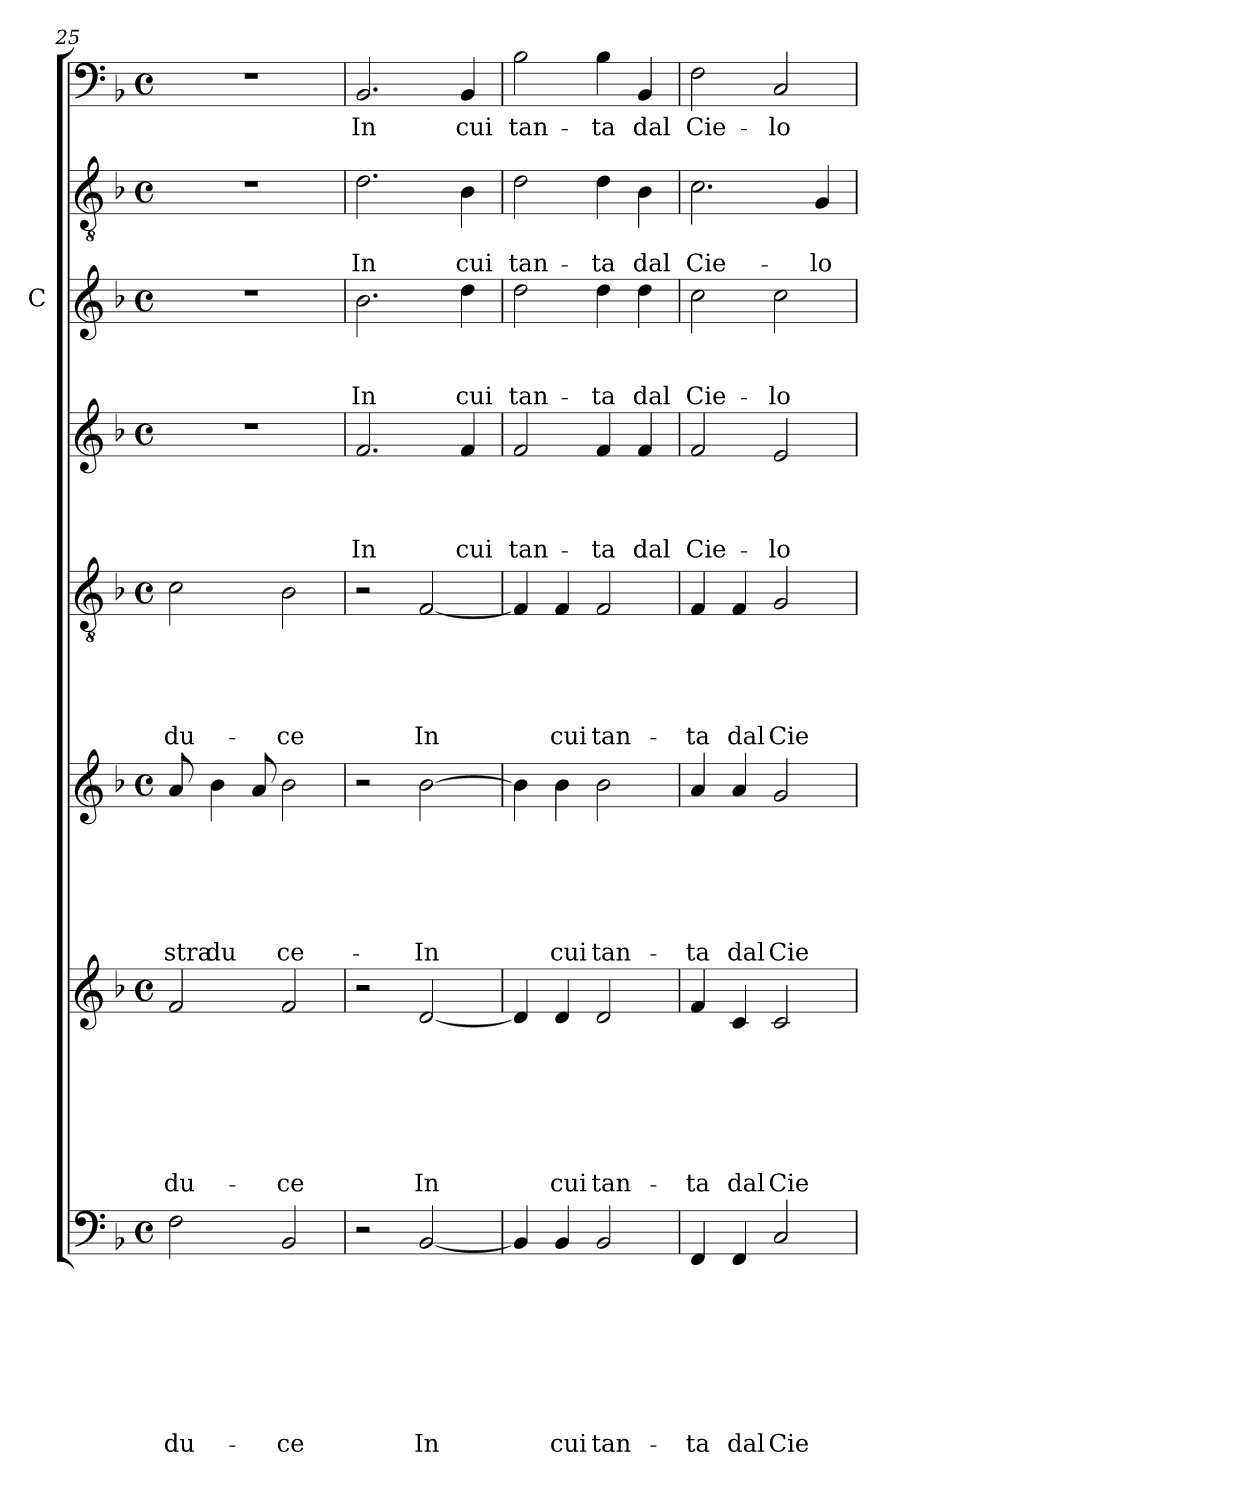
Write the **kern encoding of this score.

**kern	**text	**text	**text	**text	**text	**text	**text	**text	**kern	**text	**text	**text	**text	**text	**text	**text	**kern	**text	**text	**text	**text	**text	**text	**kern	**text	**text	**text	**text	**text	**kern	**text	**text	**text	**text	**kern	**text	**text	**text	**kern	**text	**text	**kern	**text
*part8	*part8	*part8	*part8	*part8	*part8	*part8	*part8	*part8	*part7	*part7	*part7	*part7	*part7	*part7	*part7	*part7	*part6	*part6	*part6	*part6	*part6	*part6	*part6	*part5	*part5	*part5	*part5	*part5	*part5	*part4	*part4	*part4	*part4	*part4	*part3	*part3	*part3	*part3	*part2	*part2	*part2	*part1	*part1
*staff8	*staff8	*staff8	*staff8	*staff8	*staff8	*staff8	*staff8	*staff8	*staff7	*staff7	*staff7	*staff7	*staff7	*staff7	*staff7	*staff7	*staff6	*staff6	*staff6	*staff6	*staff6	*staff6	*staff6	*staff5	*staff5	*staff5	*staff5	*staff5	*staff5	*staff4	*staff4	*staff4	*staff4	*staff4	*staff3	*staff3	*staff3	*staff3	*staff2	*staff2	*staff2	*staff1	*staff1
*	*	*	*	*	*	*	*	*	*	*	*	*	*	*	*	*	*	*	*	*	*	*	*	*	*	*	*	*	*	*	*	*	*	*	*I"C	*	*	*	*	*	*	*	*
*clefF4	*	*	*	*	*	*	*	*	*clefG2	*	*	*	*	*	*	*	*clefG2	*	*	*	*	*	*	*clefGv2	*	*	*	*	*	*clefG2	*	*	*	*	*clefG2	*	*	*	*clefGv2	*	*	*clefF4	*
*k[b-]	*	*	*	*	*	*	*	*	*k[b-]	*	*	*	*	*	*	*	*k[b-]	*	*	*	*	*	*	*k[b-]	*	*	*	*	*	*k[b-]	*	*	*	*	*k[b-]	*	*	*	*k[b-]	*	*	*k[b-]	*
*F:	*	*	*	*	*	*	*	*	*F:	*	*	*	*	*	*	*	*F:	*	*	*	*	*	*	*F:	*	*	*	*	*	*F:	*	*	*	*	*F:	*	*	*	*F:	*	*	*F:	*
*M4/4	*	*	*	*	*	*	*	*	*M4/4	*	*	*	*	*	*	*	*M4/4	*	*	*	*	*	*	*M4/4	*	*	*	*	*	*M4/4	*	*	*	*	*M4/4	*	*	*	*M4/4	*	*	*M4/4	*
*met(c)	*	*	*	*	*	*	*	*	*met(c)	*	*	*	*	*	*	*	*met(c)	*	*	*	*	*	*	*met(c)	*	*	*	*	*	*met(c)	*	*	*	*	*met(c)	*	*	*	*met(c)	*	*	*met(c)	*
=25	=25	=25	=25	=25	=25	=25	=25	=25	=25	=25	=25	=25	=25	=25	=25	=25	=25	=25	=25	=25	=25	=25	=25	=25	=25	=25	=25	=25	=25	=25	=25	=25	=25	=25	=25	=25	=25	=25	=25	=25	=25	=25	=25
!	!	!	!	!	!	!	!	!LO:LY:b	!	!	!	!	!	!	!	!LO:LY:b	!	!	!	!	!	!	!LO:LY:b	!	!	!	!	!	!LO:LY:b	!	!	!	!	!	!	!	!	!	!	!	!	!	!
2F\	.	.	.	.	.	.	.	du-	2f/	.	.	.	.	.	.	du-	8a/	.	.	.	.	.	stra	2c\	.	.	.	.	du-	1r	.	.	.	.	1r	.	.	.	1r	.	.	1r	.
!	!	!	!	!	!	!	!	!	!	!	!	!	!	!	!	!	!	!	!	!	!	!	!LO:LY:b	!	!	!	!	!	!	!	!	!	!	!	!	!	!	!	!	!	!	!	!
.	.	.	.	.	.	.	.	.	.	.	.	.	.	.	.	.	4b-\	.	.	.	.	.	du	.	.	.	.	.	.	.	.	.	.	.	.	.	.	.	.	.	.	.	.
.	.	.	.	.	.	.	.	.	.	.	.	.	.	.	.	.	8a/	.	.	.	.	.	.	.	.	.	.	.	.	.	.	.	.	.	.	.	.	.	.	.	.	.	.
!	!	!	!	!	!	!	!	!LO:LY:b	!	!	!	!	!	!	!	!LO:LY:b	!	!	!	!	!	!	!LO:LY:b	!	!	!	!	!	!LO:LY:b	!	!	!	!	!	!	!	!	!	!	!	!	!	!
2BB-/	.	.	.	.	.	.	.	-ce	2f/	.	.	.	.	.	.	-ce	2b-\	.	.	.	.	.	ce-	2B-\	.	.	.	.	-ce	.	.	.	.	.	.	.	.	.	.	.	.	.	.
!!LO:PB:g=z
=26	=26	=26	=26	=26	=26	=26	=26	=26	=26	=26	=26	=26	=26	=26	=26	=26	=26	=26	=26	=26	=26	=26	=26	=26	=26	=26	=26	=26	=26	=26	=26	=26	=26	=26	=26	=26	=26	=26	=26	=26	=26	=26	=26
!	!	!	!	!	!	!	!	!	!	!	!	!	!	!	!	!	!	!	!	!	!	!	!	!	!	!	!	!	!	!	!	!	!	!LO:LY:b	!	!	!	!LO:LY:b	!	!	!LO:LY:b	!	!LO:LY:b
2r	.	.	.	.	.	.	.	.	2r	.	.	.	.	.	.	.	2r	.	.	.	.	.	.	2r	.	.	.	.	.	2.f/	.	.	.	-In	2.b-\	.	.	In	2.d\	.	In	2.BB-/	In
!	!	!	!	!	!	!	!	!LO:LY:b	!	!	!	!	!	!	!	!LO:LY:b	!	!	!	!	!	!	!LO:LY:b	!	!	!	!	!	!LO:LY:b	!	!	!	!	!	!	!	!	!	!	!	!	!	!
[<2BB-/	.	.	.	.	.	.	.	In	[<2d/	.	.	.	.	.	.	In	[>2b-\	.	.	.	.	.	-In	[<2F/	.	.	.	.	In	.	.	.	.	.	.	.	.	.	.	.	.	.	.
!	!	!	!	!	!	!	!	!	!	!	!	!	!	!	!	!	!	!	!	!	!	!	!	!	!	!	!	!	!	!	!	!	!	!LO:LY:b	!	!	!	!LO:LY:b	!	!	!LO:LY:b	!	!LO:LY:b
.	.	.	.	.	.	.	.	.	.	.	.	.	.	.	.	.	.	.	.	.	.	.	.	.	.	.	.	.	.	4f/	.	.	.	cui	4dd\	.	.	cui	4B-\	.	cui	4BB-/	cui
=27	=27	=27	=27	=27	=27	=27	=27	=27	=27	=27	=27	=27	=27	=27	=27	=27	=27	=27	=27	=27	=27	=27	=27	=27	=27	=27	=27	=27	=27	=27	=27	=27	=27	=27	=27	=27	=27	=27	=27	=27	=27	=27	=27
!	!	!	!	!	!	!	!	!	!	!	!	!	!	!	!	!	!	!	!	!	!	!	!	!	!	!	!	!	!	!	!	!	!	!LO:LY:b	!	!	!	!LO:LY:b	!	!	!LO:LY:b	!	!LO:LY:b
4BB-/]	.	.	.	.	.	.	.	.	4d/]	.	.	.	.	.	.	.	4b-\]	.	.	.	.	.	.	4F/]	.	.	.	.	.	2f/	.	.	.	tan-	2dd\	.	.	tan-	2d\	.	tan-	2B-\	tan-
!	!	!	!	!	!	!	!	!LO:LY:b	!	!	!	!	!	!	!	!LO:LY:b	!	!	!	!	!	!	!LO:LY:b	!	!	!	!	!	!LO:LY:b	!	!	!	!	!	!	!	!	!	!	!	!	!	!
4BB-/	.	.	.	.	.	.	.	cui	4d/	.	.	.	.	.	.	cui	4b-\	.	.	.	.	.	cui	4F/	.	.	.	.	cui	.	.	.	.	.	.	.	.	.	.	.	.	.	.
!	!	!	!	!	!	!	!	!LO:LY:b	!	!	!	!	!	!	!	!LO:LY:b	!	!	!	!	!	!	!LO:LY:b	!	!	!	!	!	!LO:LY:b	!	!	!	!	!LO:LY:b	!	!	!	!LO:LY:b	!	!	!LO:LY:b	!	!LO:LY:b
2BB-/	.	.	.	.	.	.	.	tan-	2d/	.	.	.	.	.	.	tan-	2b-\	.	.	.	.	.	tan-	2F/	.	.	.	.	tan-	4f/	.	.	.	-ta	4dd\	.	.	-ta	4d\	.	-ta	4B-\	-ta
!	!	!	!	!	!	!	!	!	!	!	!	!	!	!	!	!	!	!	!	!	!	!	!	!	!	!	!	!	!	!	!	!	!	!LO:LY:b	!	!	!	!LO:LY:b	!	!	!LO:LY:b	!	!LO:LY:b
.	.	.	.	.	.	.	.	.	.	.	.	.	.	.	.	.	.	.	.	.	.	.	.	.	.	.	.	.	.	4f/	.	.	.	dal	4dd\	.	.	dal	4B-\	.	dal	4BB-/	dal
=28	=28	=28	=28	=28	=28	=28	=28	=28	=28	=28	=28	=28	=28	=28	=28	=28	=28	=28	=28	=28	=28	=28	=28	=28	=28	=28	=28	=28	=28	=28	=28	=28	=28	=28	=28	=28	=28	=28	=28	=28	=28	=28	=28
!	!	!	!	!	!	!	!	!LO:LY:b	!	!	!	!	!	!	!	!LO:LY:b	!	!	!	!	!	!	!LO:LY:b	!	!	!	!	!	!LO:LY:b	!	!	!	!	!LO:LY:b	!	!	!	!LO:LY:b	!	!	!LO:LY:b	!	!LO:LY:b
4FF/	.	.	.	.	.	.	.	-ta	4f/	.	.	.	.	.	.	-ta	4a/	.	.	.	.	.	-ta	4F/	.	.	.	.	-ta	2f/	.	.	.	Cie-	2cc\	.	.	Cie-	2.c\	.	Cie-	2F\	Cie-
!	!	!	!	!	!	!	!	!LO:LY:b	!	!	!	!	!	!	!	!LO:LY:b	!	!	!	!	!	!	!LO:LY:b	!	!	!	!	!	!LO:LY:b	!	!	!	!	!	!	!	!	!	!	!	!	!	!
4FF/	.	.	.	.	.	.	.	dal	4c/	.	.	.	.	.	.	dal	4a/	.	.	.	.	.	dal	4F/	.	.	.	.	dal	.	.	.	.	.	.	.	.	.	.	.	.	.	.
!	!	!	!	!	!	!	!	!LO:LY:b	!	!	!	!	!	!	!	!LO:LY:b	!	!	!	!	!	!	!LO:LY:b	!	!	!	!	!	!LO:LY:b	!	!	!	!	!LO:LY:b	!	!	!	!LO:LY:b	!	!	!	!	!LO:LY:b
2C/	.	.	.	.	.	.	.	Cie-	2c/	.	.	.	.	.	.	Cie-	2g/	.	.	.	.	.	Cie-	2G/	.	.	.	.	Cie-	2e/	.	.	.	-lo	2cc\	.	.	-lo	.	.	.	2C/	-lo
!	!	!	!	!	!	!	!	!	!	!	!	!	!	!	!	!	!	!	!	!	!	!	!	!	!	!	!	!	!	!	!	!	!	!	!	!	!	!	!	!	!LO:LY:b	!	!
.	.	.	.	.	.	.	.	.	.	.	.	.	.	.	.	.	.	.	.	.	.	.	.	.	.	.	.	.	.	.	.	.	.	.	.	.	.	.	4G/	.	-lo	.	.
=	=	=	=	=	=	=	=	=	=	=	=	=	=	=	=	=	=	=	=	=	=	=	=	=	=	=	=	=	=	=	=	=	=	=	=	=	=	=	=	=	=	=	=
*-	*-	*-	*-	*-	*-	*-	*-	*-	*-	*-	*-	*-	*-	*-	*-	*-	*-	*-	*-	*-	*-	*-	*-	*-	*-	*-	*-	*-	*-	*-	*-	*-	*-	*-	*-	*-	*-	*-	*-	*-	*-	*-	*-
